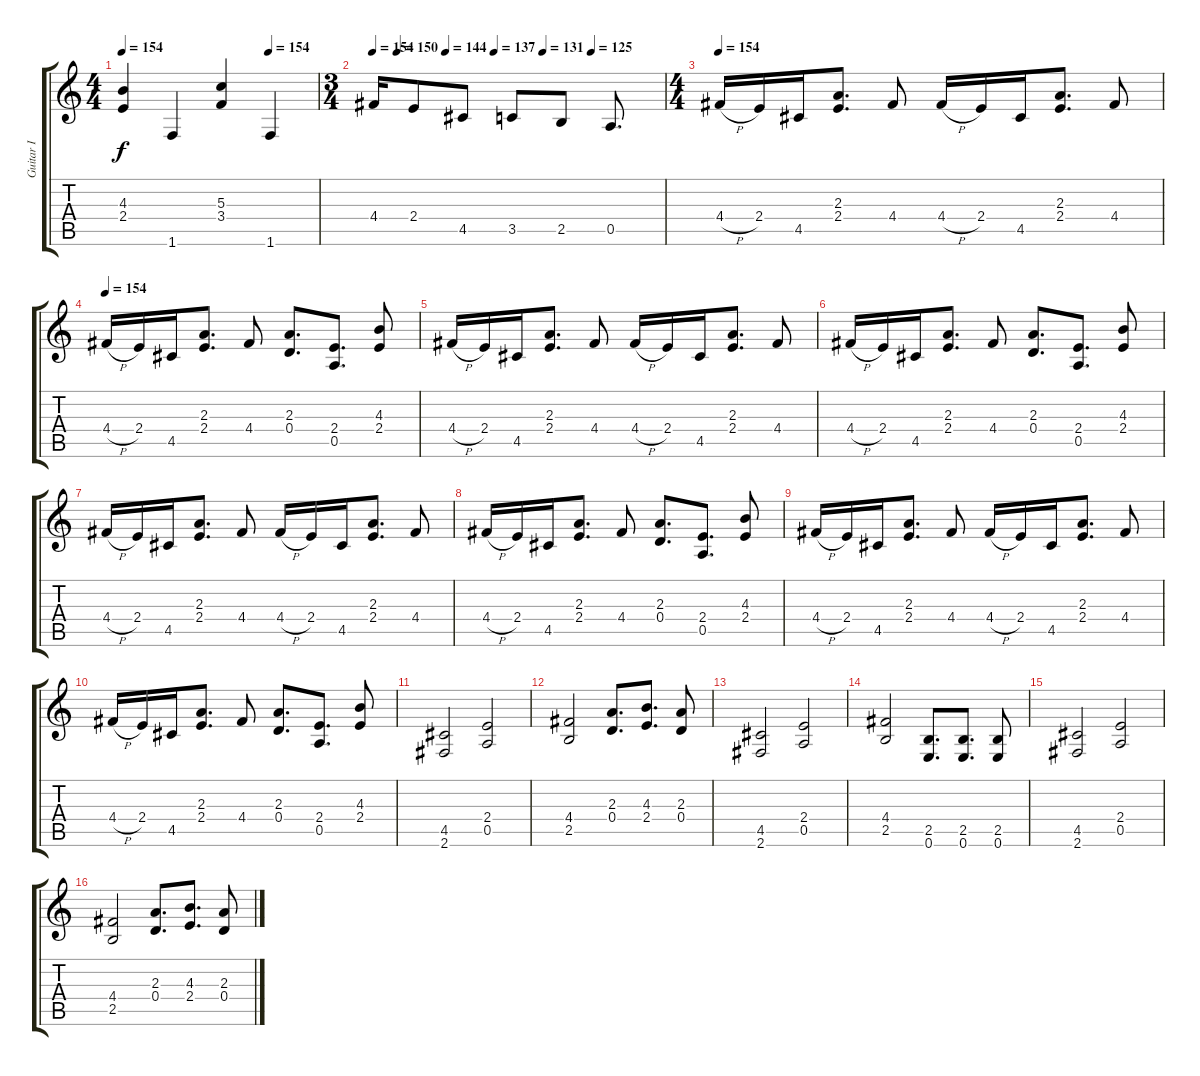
\track ("Guitar I" "Guitar I") {instrument overdrivenguitar}
\staff {score tabs}
\tuning (E4 B3 G3 D3 A2 E2) {hide}
\ts (4 4)
\tempo 154
\tempo (154 0.75)
\clef g2
\ks c
(4.3 2.4).4{dy f} 1.6.4 (5.3 3.4).4 1.6.4 |
\ts (3 4)
\tempo 154
\tempo (150 0.08333333333333333)
\tempo (144 0.25)
\tempo (137 0.4166666666666667)
\tempo (131 0.5833333333333334)
\tempo (125 0.75)
4.4.16 2.4.8 4.5.8 3.5.8 2.5.8 0.5.8{d} |
\ts (4 4)
\tempo 154
4.4{h}.16 2.4.16 4.5.16 (2.3 2.4).8{d} 4.4.8 4.4{h}.16 2.4.16 4.5.16 (2.3 2.4).8{d} 4.4.8 |
\tempo 154
4.4{h}.16 2.4.16 4.5.16 (2.3 2.4).8{d} 4.4.8 (2.3 0.4).8{d} (2.4 0.5).8{d} (4.3 2.4).8 |
4.4{h}.16 2.4.16 4.5.16 (2.3 2.4).8{d} 4.4.8 4.4{h}.16 2.4.16 4.5.16 (2.3 2.4).8{d} 4.4.8 |
4.4{h}.16 2.4.16 4.5.16 (2.3 2.4).8{d} 4.4.8 (2.3 0.4).8{d} (2.4 0.5).8{d} (4.3 2.4).8 |
4.4{h}.16 2.4.16 4.5.16 (2.3 2.4).8{d} 4.4.8 4.4{h}.16 2.4.16 4.5.16 (2.3 2.4).8{d} 4.4.8 |
4.4{h}.16 2.4.16 4.5.16 (2.3 2.4).8{d} 4.4.8 (2.3 0.4).8{d} (2.4 0.5).8{d} (4.3 2.4).8 |
4.4{h}.16 2.4.16 4.5.16 (2.3 2.4).8{d} 4.4.8 4.4{h}.16 2.4.16 4.5.16 (2.3 2.4).8{d} 4.4.8 |
4.4{h}.16 2.4.16 4.5.16 (2.3 2.4).8{d} 4.4.8 (2.3 0.4).8{d} (2.4 0.5).8{d} (4.3 2.4).8 |
(4.5 2.6).2 (2.4 0.5).2 |
(4.4 2.5).2 (2.3 0.4).8{d} (4.3 2.4).8{d} (2.3 0.4).8 |
(4.5 2.6).2 (2.4 0.5).2 |
(4.4 2.5).2 (2.5 0.6).8{d} (2.5 0.6).8{d} (2.5 0.6).8 |
(4.5 2.6).2 (2.4 0.5).2 |
(4.4 2.5).2 (2.3 0.4).8{d} (4.3 2.4).8{d} (2.3 0.4).8
